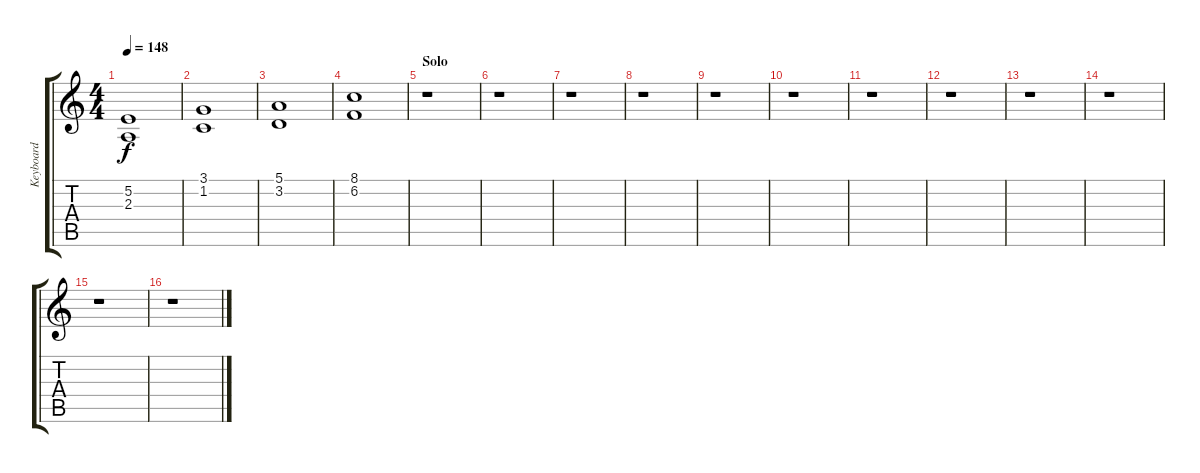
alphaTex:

\track ("Keyboard" "Keyboard") {instrument synthstrings1}
\staff {score tabs}
\tuning (E4 B3 G3 D3 A2 E2) {hide}
\ts (4 4)
\tempo 148
\clef g2
\ks c
(5.2 2.3).1{dy f} |
(3.1 1.2).1 |
(5.1 3.2).1 |
(8.1 6.2).1 |
\section ("" "Solo")
r.1 |
r.1 |
r.1 |
r.1 |
r.1 |
r.1 |
r.1 |
r.1 |
r.1 |
r.1 |
r.1 |
r.1
